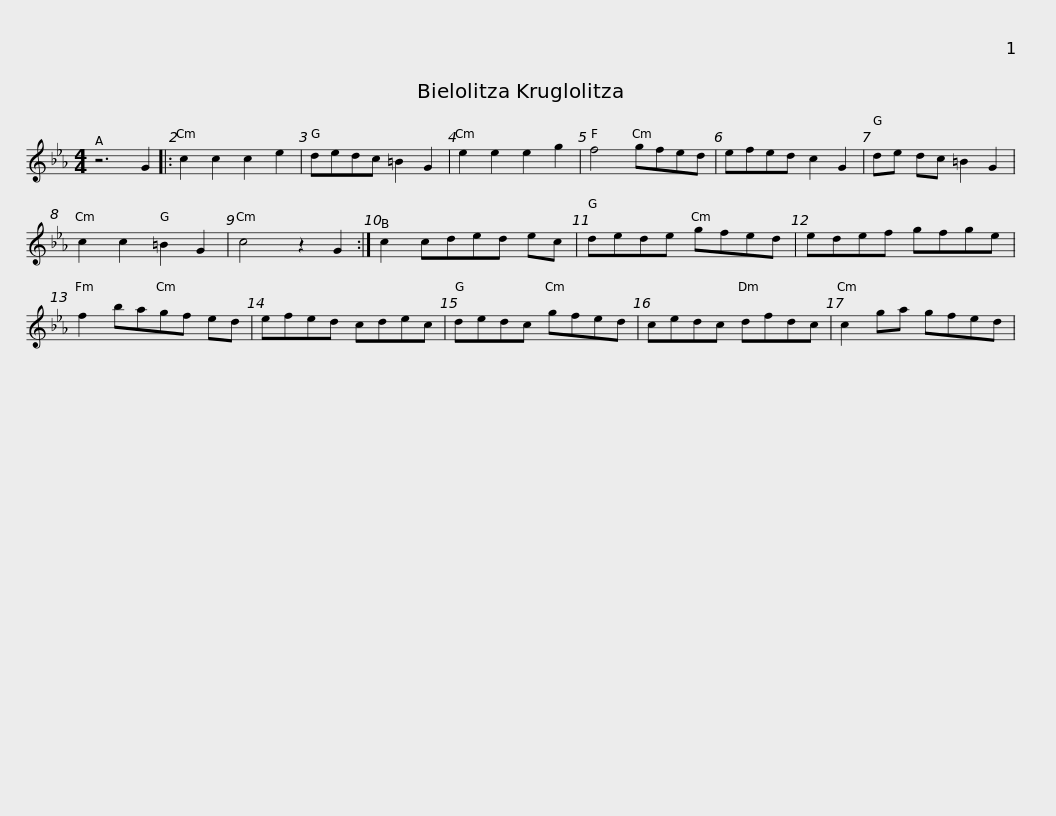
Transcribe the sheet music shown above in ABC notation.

X:1
L:1/8
M:4/4
I:linebreak $
K:Cmin
V:1 treble
V:1
 z6 G2 |: c2 c2 c2 e2 | dedc =B2 G2 | e2 e2 e2 g2 | f4 gfed | %5
 efed c2 G2 | de dc =B2 G2 | c2 c2 =B2 G2 |$ c4 z2 G2 :| c2 cded ec | %10
 dede gfed | edef gfge | f2 bagf ed | efed cdec |$ dedc gfed | %15
 cedc dfdc | c2 ga gfed | %17
